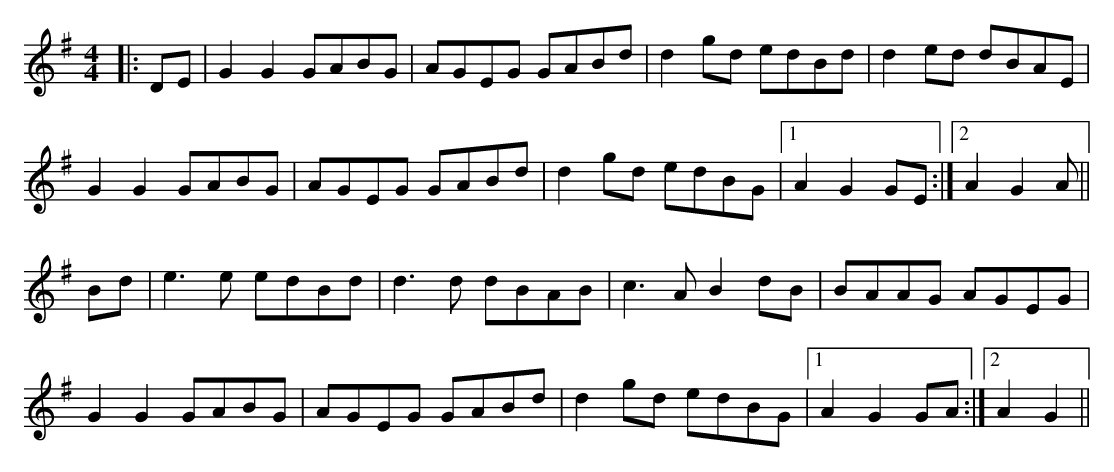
X:1
M:4/4
K:G
|:DE|G2 G2 GABG|AGEG GABd|d2gd edBd|d2ed dBAE|
G2 G2 GABG|AGEG GABd|d2gd edBG|1 A2 G2 GE:|2 A2 G2 A||
Bd|e3e edBd|d3d dBAB|c3A B2dB|BAAG AGEG|
G2 G2 GABG|AGEG GABd|d2gd edBG|1 A2 G2 GA:|2 A2 G2 2||
